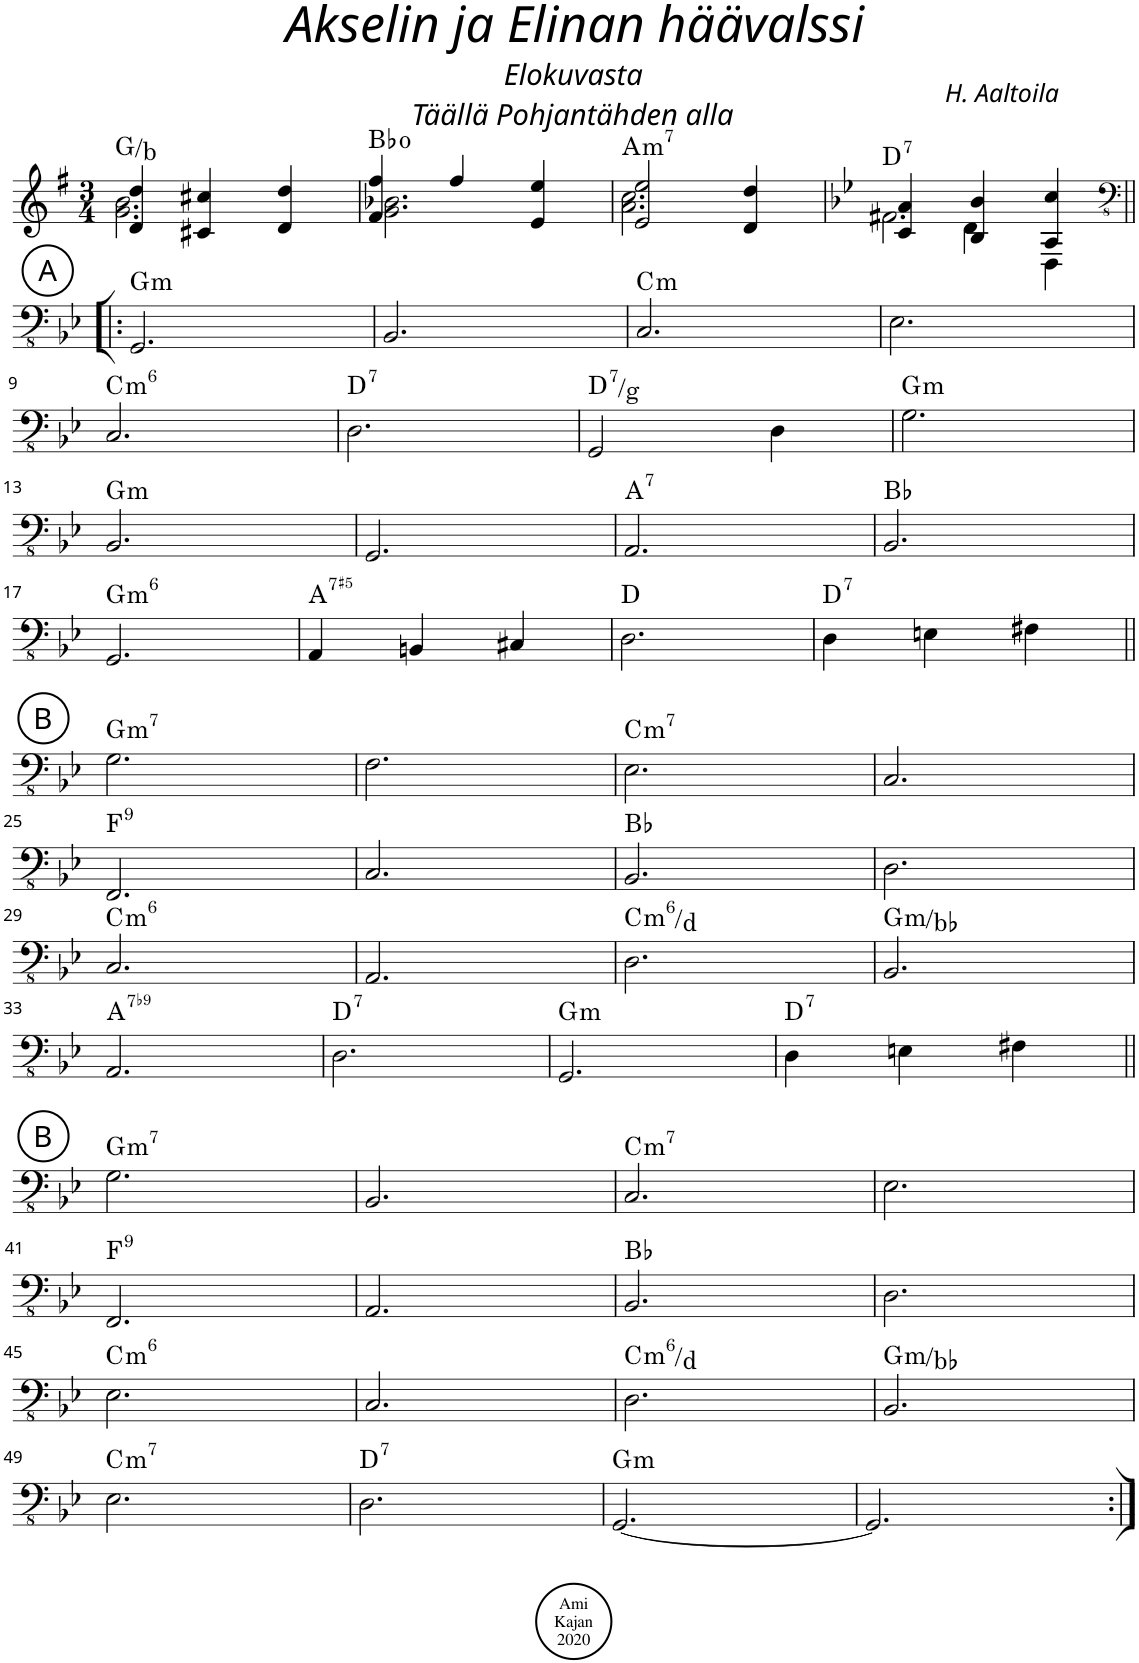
**kern	**harte
*part1	*part1
*staff1	*
*I"Piano	*
*I'Pno.	*
*clefG2	*
*k[f#]	*
*M3/4	*
=1	=1
*^	*
4d/ 4dd/	2.g\ 2.b\	G:maj/3
4c#X/ 4cc#X/	.	.
4d/ 4dd/	.	.
=2	=2	=2
4f#/ 4ff#/	2.g\ 2.b-X\	Bb:dim
4ff#/	.	.
4e/ 4ee/	.	.
=3	=3	=3
!	!	!LO:H:kt=m7
2e/ 2ee/	2.a\ 2.cc\	A:min7
4d/ 4dd/	.	.
*v	*v	*
=4	=4
*k[b-e-]	*
*^	*
*	*^	*
!	!	!	!LO:H:kt=7
4c/ 4a/	2.f#X\	4ryy	D:7
4B-/ 4b-/	.	4d\	.
4A/ 4cc/	.	4D\	.
*v	*v	*v	*
!!LO:LB:g=z
=5!|:	=5!|:
!!LO:REH:place=s1:a:cj:enc=circle:fs=14:t=A
*clefFv4	*
*k[b-e-]	*
*^	*
*	*^	*
!	!	!	!LO:H:kt=m
*v	*v	*v	*
2.GGG/	G:min
=6	=6
2.BBB-/	.
=7	=7
!	!LO:H:kt=m
2.CC/	C:min
=8	=8
2.EE-\	.
!!LO:LB:g=z
=9	=9
!	!LO:H:kt=m6
2.CC/	C:min6
=10	=10
!	!LO:H:kt=7
2.DD\	D:7
=11	=11
!	!LO:H:kt=7
2GGG/	D:7/4
4DD\	.
=12	=12
!	!LO:H:kt=m
2.GG\	G:min
!!LO:LB:g=z
=13	=13
!	!LO:H:kt=m
2.BBB-/	G:min
=14	=14
2.GGG/	.
=15	=15
!	!LO:H:kt=7
2.AAA/	A:7
=16	=16
2.BBB-/	Bb:maj
!!LO:LB:g=z
=17	=17
!	!LO:H:kt=m6
2.GGG/	G:min6
=18	=18
!	!LO:H:kt=7
4AAA/	A:(3,#5,b7)
4BBBn/	.
4CC#X/	.
=19	=19
2.DD\	D:maj
=20	=20
!	!LO:H:kt=7
4DD\	D:7
4EEn\	.
4FF#X\	.
!!LO:LB:g=z
!!LO:REH:place=s1:a:cj:enc=circle:fs=14:t=B
=21||	=21||
!	!LO:H:kt=m7
2.GG\	G:min7
=22	=22
2.FF\	.
=23	=23
!	!LO:H:kt=m7
2.EE-\	C:min7
=24	=24
2.CC/	.
!!LO:LB:g=z
=25	=25
!	!LO:H:kt=9
2.FFF/	F:9
=26	=26
2.CC/	.
=27	=27
2.BBB-/	Bb:maj
=28	=28
2.DD\	.
!!LO:LB:g=z
=29	=29
!	!LO:H:kt=m6
2.CC/	C:min6
=30	=30
2.AAA/	.
=31	=31
!	!LO:H:kt=m6
2.DD\	C:min6/2
=32	=32
!	!LO:H:kt=m
2.BBB-/	G:min/b3
!!LO:LB:g=z
=33	=33
!	!LO:H:kt=7
2.AAA/	A:7(b9)
=34	=34
!	!LO:H:kt=7
2.DD\	D:7
=35	=35
!	!LO:H:kt=m
2.GGG/	G:min
=36	=36
!	!LO:H:kt=7
4DD\	D:7
4EEn\	.
4FF#X\	.
!!LO:LB:g=z
!!LO:REH:place=s1:a:cj:enc=circle:fs=14:t=B
=37||	=37||
!	!LO:H:kt=m7
2.GG\	G:min7
=38	=38
2.BBB-/	.
=39	=39
!	!LO:H:kt=m7
2.CC/	C:min7
=40	=40
2.EE-\	.
!!LO:LB:g=z
=41	=41
!	!LO:H:kt=9
2.FFF/	F:9
=42	=42
2.AAA/	.
=43	=43
2.BBB-/	Bb:maj
=44	=44
2.DD\	.
!!LO:LB:g=z
=45	=45
!	!LO:H:kt=m6
2.EE-\	C:min6
=46	=46
2.CC/	.
=47	=47
!	!LO:H:kt=m6
2.DD\	C:min6/2
=48	=48
!	!LO:H:kt=m
2.BBB-/	G:min/b3
!!LO:LB:g=z
=49	=49
!	!LO:H:kt=m7
2.EE-\	C:min7
=50	=50
!	!LO:H:kt=7
2.DD\	D:7
=51	=51
!	!LO:H:kt=m
[2.GGG/	G:min
=52	=52
2.GGG/]	.
=:|!	=:|!
*-	*-
